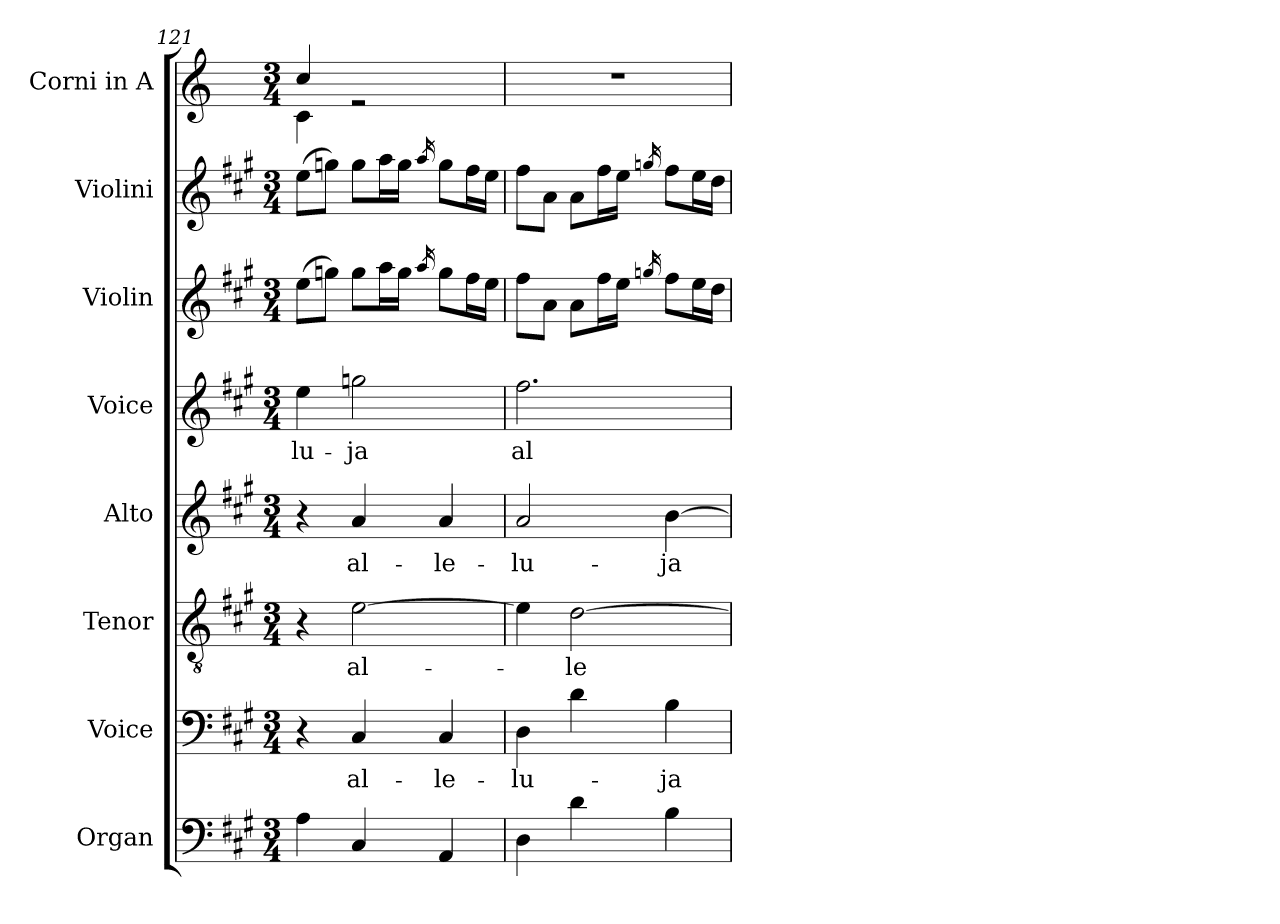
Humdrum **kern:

**kern	**kern	**text	**kern	**text	**kern	**text	**kern	**text	**kern	**kern	**kern
*part8	*part7	*part7	*part6	*part6	*part5	*part5	*part4	*part4	*part3	*part2	*part1
*staff8	*staff7	*staff7	*staff6	*staff6	*staff5	*staff5	*staff4	*staff4	*staff3	*staff2	*staff1
*I"Organ	*I"Voice	*	*I"Tenor	*	*I"Alto	*	*I"Voice	*	*I"Violin	*I"Violini	*I"Corni in A
*	*	*	*	*	*	*	*	*	*I'Vln	*I'Vln	*
*clefF4	*clefF4	*	*clefGv2	*	*clefG2	*	*clefG2	*	*clefG2	*clefG2	*clefG2
*	*	*	*	*	*	*	*	*	*	*	*ITrd2c3
*k[f#c#g#]	*k[f#c#g#]	*	*k[f#c#g#]	*	*k[f#c#g#]	*	*k[f#c#g#]	*	*k[f#c#g#]	*k[f#c#g#]	*k[f#c#g#]
*M3/4	*M3/4	*	*M3/4	*	*M3/4	*	*M3/4	*	*M3/4	*M3/4	*M3/4
=121	=121	=121	=121	=121	=121	=121	=121	=121	=121	=121	=121
!	!	!	!	!	!	!	!	!LO:LY:b	!	!	!
*	*	*	*	*	*	*	*	*	*	*	*^
4A\	4r	.	4r	.	4r	.	4ee\	-lu-	(8ee\L	(8ee\L	4a/	4A\
.	.	.	.	.	.	.	.	.	8ggn\J)	8ggn\J)	.	.
!	!	!LO:LY:b	!	!LO:LY:b	!	!LO:LY:b	!	!LO:LY:b	!	!	!	!
4C#/	4C#/	al-	[2e\	al-	4a/	al-	2ggn\	-ja	8gg\L	8gg\L	2re	2ryy
.	.	.	.	.	.	.	.	.	16aa\L	16aa\L	.	.
.	.	.	.	.	.	.	.	.	16gg\JJ	16gg\JJ	.	.
.	.	.	.	.	.	.	.	.	16qaa/	16qaa/	.	.
!	!	!LO:LY:b	!	!	!	!LO:LY:b	!	!	!	!	!	!
4AA/	4C#/	-le-	.	.	4a/	-le-	.	.	8gg\L	8gg\L	.	.
.	.	.	.	.	.	.	.	.	16ff#\L	16ff#\L	.	.
.	.	.	.	.	.	.	.	.	16ee\JJ	16ee\JJ	.	.
*	*	*	*	*	*	*	*	*	*	*	*v	*v
!!LO:PB:g=z
=122	=122	=122	=122	=122	=122	=122	=122	=122	=122	=122	=122
!	!	!LO:LY:b	!	!	!	!LO:LY:b	!	!LO:LY:b	!	!	!
4D\	4D\	-lu-	4e\]	.	2a/	-lu-	2.ff#\	al-	8ff#\L	8ff#\L	2.r
.	.	.	.	.	.	.	.	.	8a\J	8a\J	.
!	!	!	!	!LO:LY:b	!	!	!	!	!	!	!
4d\	4d\	.	[2d\	-le-	.	.	.	.	8a\L	8a\L	.
.	.	.	.	.	.	.	.	.	16ff#\L	16ff#\L	.
.	.	.	.	.	.	.	.	.	16ee\JJ	16ee\JJ	.
.	.	.	.	.	.	.	.	.	16qggn/	16qggn/	.
!	!	!LO:LY:b	!	!	!	!LO:LY:b	!	!	!	!	!
4B\	4B\	-ja	.	.	[4b\	-ja-	.	.	8ff#\L	8ff#\L	.
.	.	.	.	.	.	.	.	.	16ee\L	16ee\L	.
.	.	.	.	.	.	.	.	.	16dd\JJ	16dd\JJ	.
=	=	=	=	=	=	=	=	=	=	=	=
*-	*-	*-	*-	*-	*-	*-	*-	*-	*-	*-	*-
